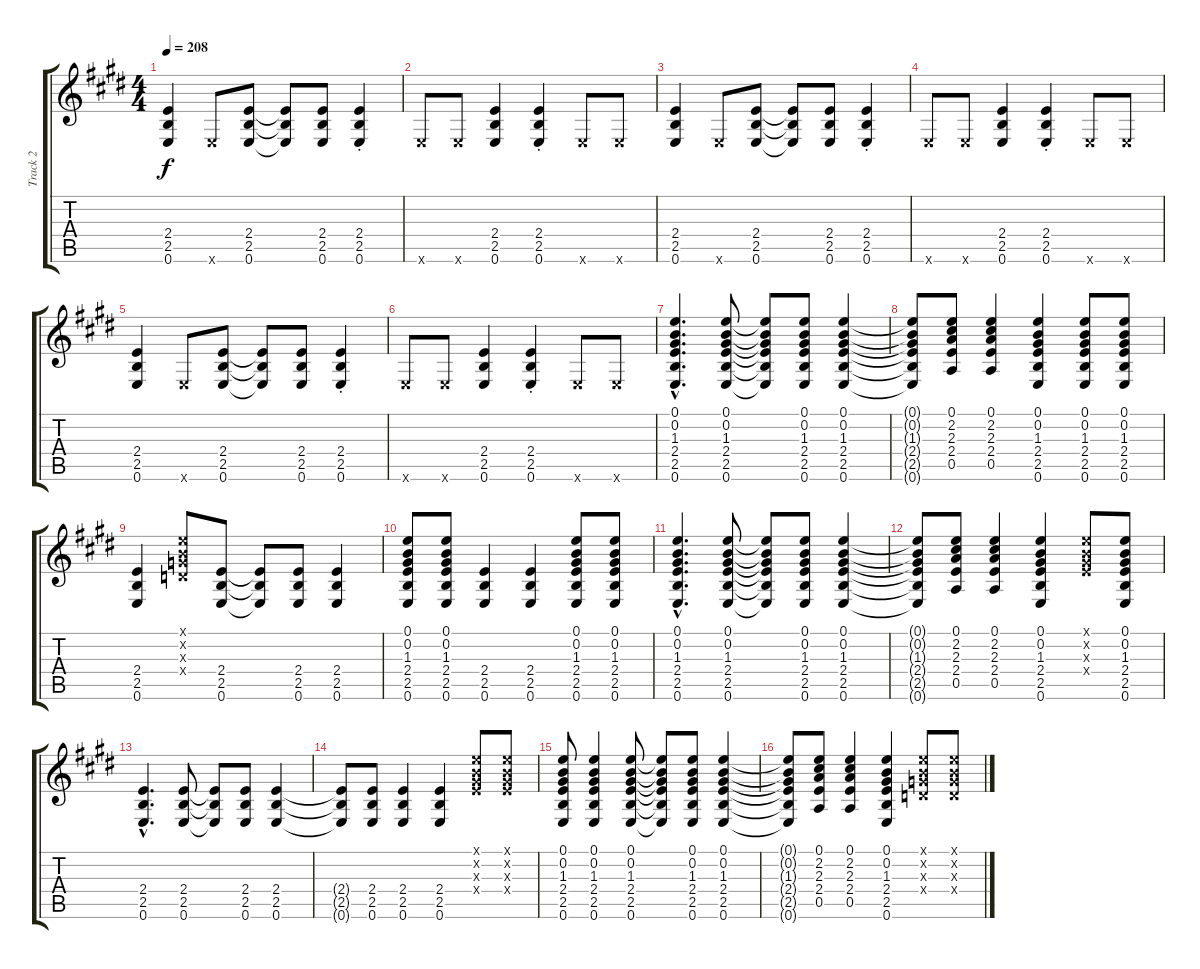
\track ("Track 2" "Track 2") {instrument distortionguitar}
\staff {score tabs}
\tuning (E4 B3 G3 D3 A2 E2) {hide}
\ts (4 4)
\tempo 208
\clef g2
\ks e
(2.4 2.5 0.6).4{dy f} 0.6{x}.8 (2.4 2.5 0.6).8 (2.4{t} 2.5{t} 0.6{t}).8 (2.4 2.5 0.6).8 (2.4{st} 2.5 0.6).4 |
0.6{x}.8 0.6{x}.8 (2.4 2.5 0.6).4 (2.4{st} 2.5 0.6).4 0.6{x}.8 0.6{x}.8 |
(2.4 2.5 0.6).4 0.6{x}.8 (2.4 2.5 0.6).8 (2.4{t} 2.5{t} 0.6{t}).8 (2.4 2.5 0.6).8 (2.4{st} 2.5 0.6).4 |
0.6{x}.8 0.6{x}.8 (2.4 2.5 0.6).4 (2.4{st} 2.5 0.6).4 0.6{x}.8 0.6{x}.8 |
(2.4 2.5 0.6).4 0.6{x}.8 (2.4 2.5 0.6).8 (2.4{t} 2.5{t} 0.6{t}).8 (2.4 2.5 0.6).8 (2.4{st} 2.5 0.6).4 |
0.6{x}.8 0.6{x}.8 (2.4 2.5 0.6).4 (2.4{st} 2.5 0.6).4 0.6{x}.8 0.6{x}.8 |
(0.1{hac} 0.2{hac} 1.3{hac} 2.4{hac} 2.5{hac} 0.6{hac}).4{d} (0.1 0.2 1.3 2.4 2.5 0.6).8 (0.1{t} 0.2{t} 1.3{t} 2.4{t} 2.5{t} 0.6{t}).8 (0.1 0.2 1.3 2.4 2.5 0.6).8 (0.1 0.2 1.3 2.4 2.5 0.6).4 |
(0.1{t} 0.2{t} 1.3{t} 2.4{t} 2.5{t} 0.6{t}).8 (0.1 2.2 2.3 2.4 0.5).8 (0.1 2.2 2.3 2.4 0.5).4 (0.1 0.2 1.3 2.4 2.5 0.6).4 (0.1 0.2 1.3 2.4 2.5 0.6).8 (0.1 0.2 1.3 2.4 2.5 0.6).8 |
(2.4 2.5 0.6).4 (0.1{x} 0.2{x} 0.3{x} 0.4{x}).8 (2.4 2.5 0.6).8 (2.4{t} 2.5{t} 0.6{t}).8 (2.4 2.5 0.6).8 (2.4 2.5 0.6).4 |
(0.1 0.2 1.3 2.4 2.5 0.6).8 (0.1 0.2 1.3 2.4 2.5 0.6).8 (2.4 2.5 0.6).4 (2.4 2.5 0.6).4 (0.1 0.2 1.3 2.4 2.5 0.6).8 (0.1 0.2 1.3 2.4 2.5 0.6).8 |
(0.1{hac} 0.2{hac} 1.3{hac} 2.4{hac} 2.5{hac} 0.6{hac}).4{d} (0.1 0.2 1.3 2.4 2.5 0.6).8 (0.1{t} 0.2{t} 1.3{t} 2.4{t} 2.5{t} 0.6{t}).8 (0.1 0.2 1.3 2.4 2.5 0.6).8 (0.1 0.2 1.3 2.4 2.5 0.6).4 |
(0.1{t} 0.2{t} 1.3{t} 2.4{t} 2.5{t} 0.6{t}).8 (0.1 2.2 2.3 2.4 0.5).8 (0.1 2.2 2.3 2.4 0.5).4 (0.1 0.2 1.3 2.4 2.5 0.6).4 (0.1{x} 0.2{x} 1.3{x} 2.4{x}).8 (0.1 0.2 1.3 2.4 2.5 0.6).8 |
(2.4{hac} 2.5{hac} 0.6{hac}).4{d} (2.4 2.5 0.6).8 (2.4{t} 2.5{t} 0.6{t}).8 (2.4 2.5 0.6).8 (2.4 2.5 0.6).4 |
(2.4{t} 2.5{t} 0.6{t}).8 (2.4 2.5 0.6).8 (2.4 2.5 0.6).4 (2.4 2.5 0.6).4 (0.1{x} 0.2{x} 1.3{x} 2.4{x}).8 (0.1{x} 0.2{x} 1.3{x} 2.4{x}).8 |
(0.1 0.2 1.3 2.4 2.5 0.6).8 (0.1 0.2 1.3 2.4 2.5 0.6).4 (0.1 0.2 1.3 2.4 2.5 0.6).8 (0.1{t} 0.2{t} 1.3{t} 2.4{t} 2.5{t} 0.6{t}).8 (0.1 0.2 1.3 2.4 2.5 0.6).8 (0.1 0.2 1.3 2.4 2.5 0.6).4 |
(0.1{t} 0.2{t} 1.3{t} 2.4{t} 2.5{t} 0.6{t}).8 (0.1 2.2 2.3 2.4 0.5).8 (0.1 2.2 2.3 2.4 0.5).4 (0.1 0.2 1.3 2.4 2.5 0.6).4 (0.1{x} 0.2{x} 0.3{x} 0.4{x}).8 (0.1{x} 0.2{x} 0.3{x} 0.4{x}).8
